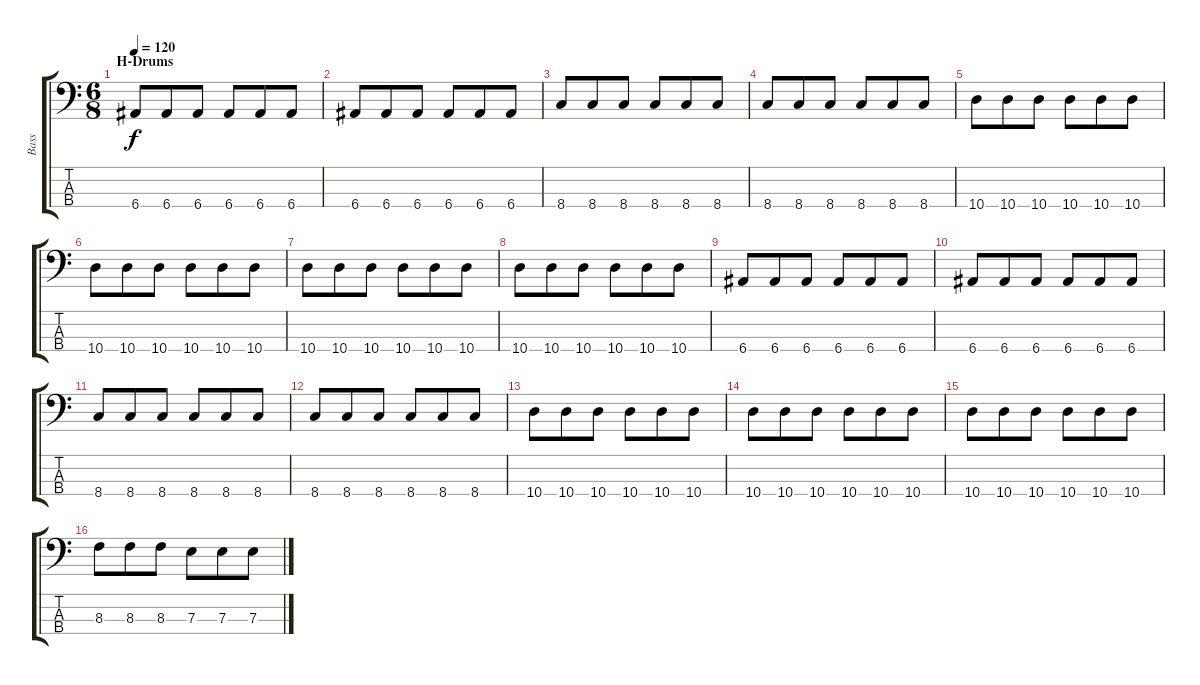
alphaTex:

\track ("Bass" "Bass") {instrument electricbassfinger}
\staff {score tabs}
\tuning (G2 D2 A1 E1) {hide}
\ts (6 8)
\section ("" "H-Drums")
\tempo 120
\clef f4
\ks c
6.4.8{dy f} 6.4.8 6.4.8 6.4.8 6.4.8 6.4.8 |
6.4.8 6.4.8 6.4.8 6.4.8 6.4.8 6.4.8 |
8.4.8 8.4.8 8.4.8 8.4.8 8.4.8 8.4.8 |
8.4.8 8.4.8 8.4.8 8.4.8 8.4.8 8.4.8 |
10.4.8 10.4.8 10.4.8 10.4.8 10.4.8 10.4.8 |
10.4.8 10.4.8 10.4.8 10.4.8 10.4.8 10.4.8 |
10.4.8 10.4.8 10.4.8 10.4.8 10.4.8 10.4.8 |
10.4.8 10.4.8 10.4.8 10.4.8 10.4.8 10.4.8 |
6.4.8 6.4.8 6.4.8 6.4.8 6.4.8 6.4.8 |
6.4.8 6.4.8 6.4.8 6.4.8 6.4.8 6.4.8 |
8.4.8 8.4.8 8.4.8 8.4.8 8.4.8 8.4.8 |
8.4.8 8.4.8 8.4.8 8.4.8 8.4.8 8.4.8 |
10.4.8 10.4.8 10.4.8 10.4.8 10.4.8 10.4.8 |
10.4.8 10.4.8 10.4.8 10.4.8 10.4.8 10.4.8 |
10.4.8 10.4.8 10.4.8 10.4.8 10.4.8 10.4.8 |
8.3.8 8.3.8 8.3.8 7.3.8 7.3.8 7.3.8
